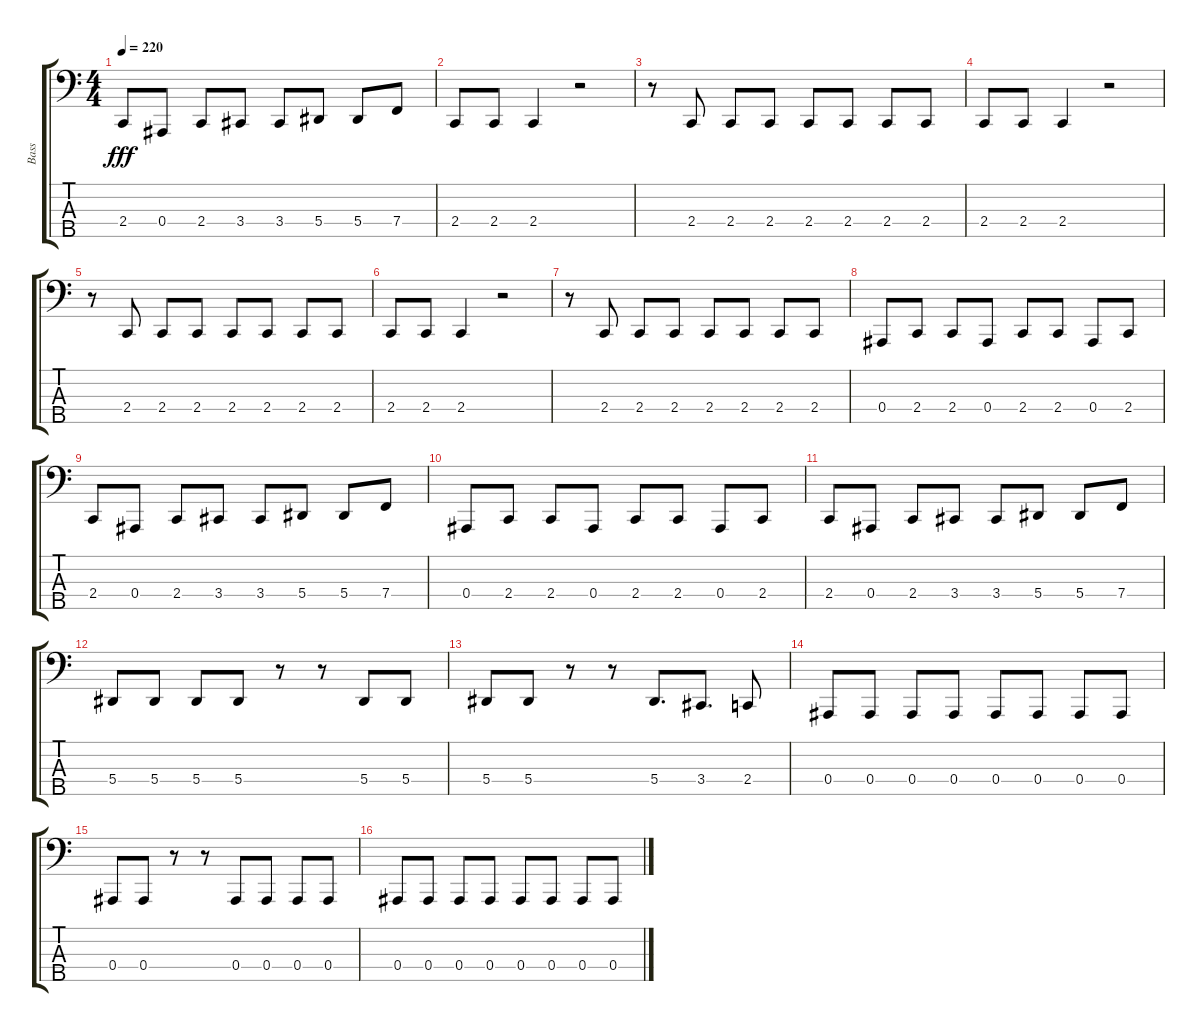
\track ("Bass" "Bass") {instrument electricbassfinger}
\staff {score tabs}
\tuning (Eb2 Bb1 F1 Bb0 G0) {hide}
\ts (4 4)
\tempo 220
\clef f4
\ks c
2.4.8{dy fff} 0.4.8 2.4.8 3.4.8 3.4.8 5.4.8 5.4.8 7.4.8 |
2.4.8 2.4.8 2.4.4 r.2 |
r.8 2.4.8 2.4.8 2.4.8 2.4.8 2.4.8 2.4.8 2.4.8 |
2.4.8 2.4.8 2.4.4 r.2 |
r.8 2.4.8 2.4.8 2.4.8 2.4.8 2.4.8 2.4.8 2.4.8 |
2.4.8 2.4.8 2.4.4 r.2 |
r.8 2.4.8 2.4.8 2.4.8 2.4.8 2.4.8 2.4.8 2.4.8 |
0.4.8 2.4.8 2.4.8 0.4.8 2.4.8 2.4.8 0.4.8 2.4.8 |
2.4.8 0.4.8 2.4.8 3.4.8 3.4.8 5.4.8 5.4.8 7.4.8 |
0.4.8 2.4.8 2.4.8 0.4.8 2.4.8 2.4.8 0.4.8 2.4.8 |
2.4.8 0.4.8 2.4.8 3.4.8 3.4.8 5.4.8 5.4.8 7.4.8 |
5.4.8 5.4.8 5.4.8 5.4.8 r.8 r.8 5.4.8 5.4.8 |
5.4.8 5.4.8 r.8 r.8 5.4.8{d} 3.4.8{d} 2.4.8 |
0.4.8 0.4.8 0.4.8 0.4.8 0.4.8 0.4.8 0.4.8 0.4.8 |
0.4.8 0.4.8 r.8 r.8 0.4.8 0.4.8 0.4.8 0.4.8 |
0.4.8 0.4.8 0.4.8 0.4.8 0.4.8 0.4.8 0.4.8 0.4.8
